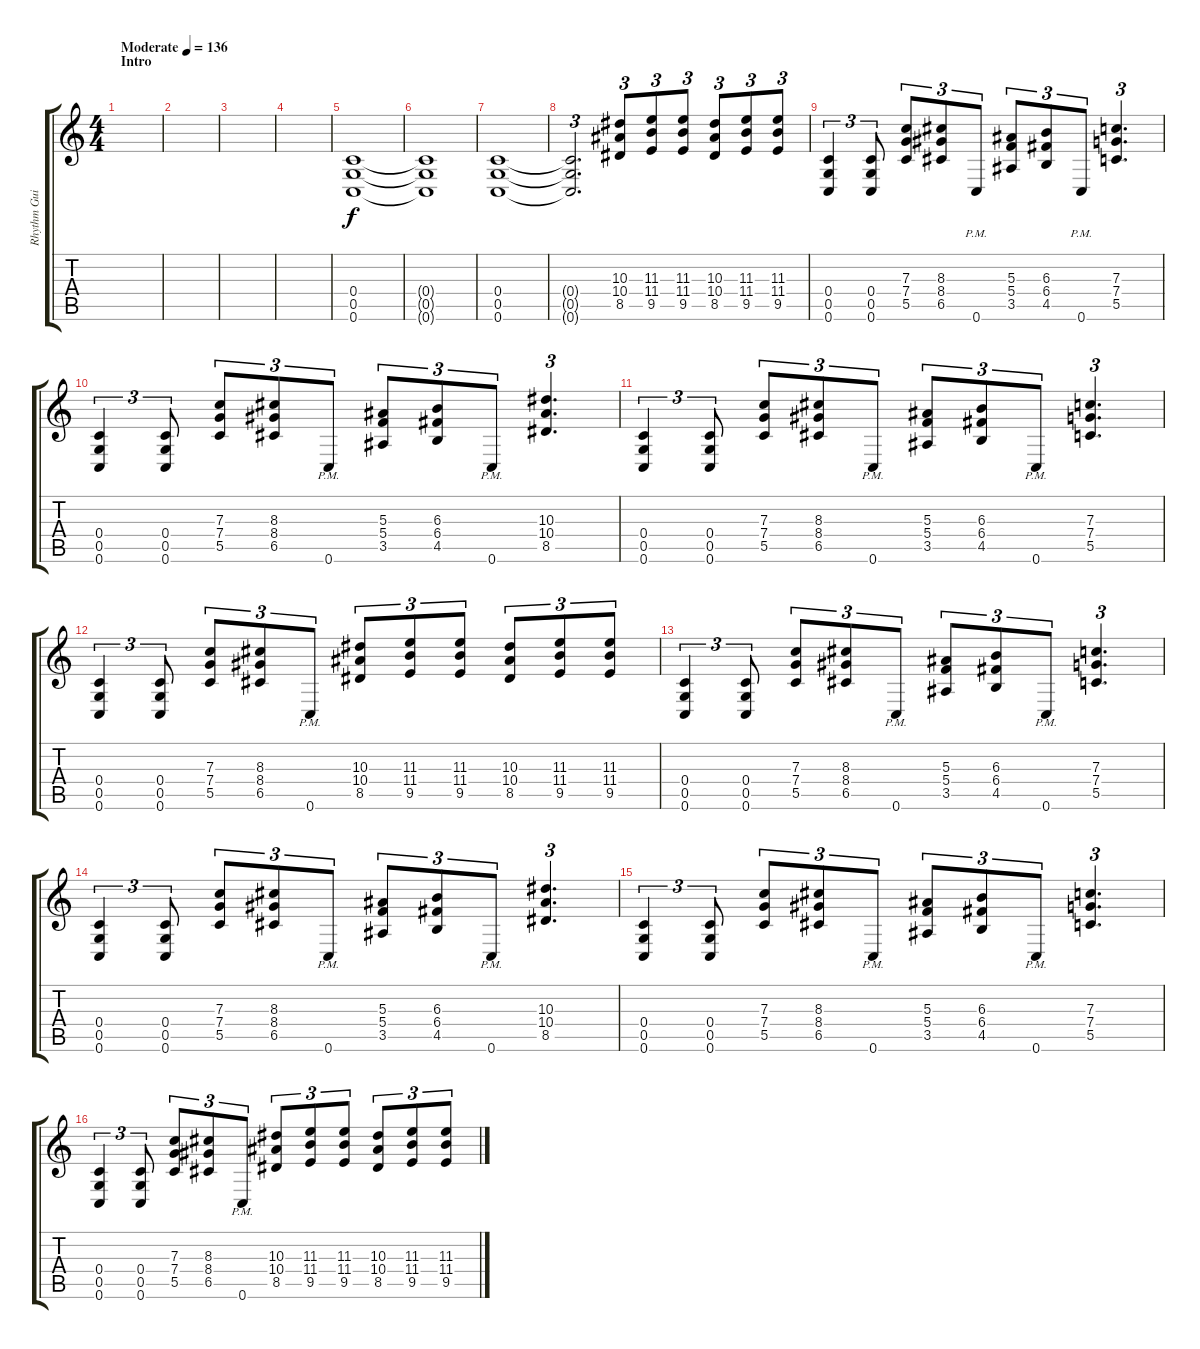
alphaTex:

\track ("Rhythm Guitar" "Rhythm Gui") {instrument distortionguitar}
\staff {score tabs}
\tuning (D4 A3 F3 C3 G2 C2) {hide}
\ts (4 4)
\section ("" "Intro")
\tempo (136 "Moderate")
\clef g2
\ks c
|
|
|
|
(0.4 0.5 0.6).1 |
(0.4{t} 0.5{t} 0.6{t}).1 |
(0.4 0.5 0.6).1 |
(0.4{t} 0.5{t} 0.6{t}).2{d tu (3 2)} (10.3 10.4 8.5).8{tu (3 2)} (11.3 11.4 9.5).8{tu (3 2)} (11.3 11.4 9.5).8{tu (3 2)} (10.3 10.4 8.5).8{tu (3 2)} (11.3 11.4 9.5).8{tu (3 2)} (11.3 11.4 9.5).8{tu (3 2)} |
(0.4 0.5 0.6).4{tu (3 2)} (0.4 0.5 0.6).8{tu (3 2)} (7.3 7.4 5.5).8{tu (3 2)} (8.3 8.4 6.5).8{tu (3 2)} 0.6{pm}.8{tu (3 2)} (5.3 5.4 3.5).8{tu (3 2)} (6.3 6.4 4.5).8{tu (3 2)} 0.6{pm}.8{tu (3 2)} (7.3 7.4 5.5).4{d tu (3 2)} |
(0.4 0.5 0.6).4{tu (3 2)} (0.4 0.5 0.6).8{tu (3 2)} (7.3 7.4 5.5).8{tu (3 2)} (8.3 8.4 6.5).8{tu (3 2)} 0.6{pm}.8{tu (3 2)} (5.3 5.4 3.5).8{tu (3 2)} (6.3 6.4 4.5).8{tu (3 2)} 0.6{pm}.8{tu (3 2)} (10.3 10.4 8.5).4{d tu (3 2)} |
(0.4 0.5 0.6).4{tu (3 2)} (0.4 0.5 0.6).8{tu (3 2)} (7.3 7.4 5.5).8{tu (3 2)} (8.3 8.4 6.5).8{tu (3 2)} 0.6{pm}.8{tu (3 2)} (5.3 5.4 3.5).8{tu (3 2)} (6.3 6.4 4.5).8{tu (3 2)} 0.6{pm}.8{tu (3 2)} (7.3 7.4 5.5).4{d tu (3 2)} |
(0.4 0.5 0.6).4{tu (3 2)} (0.4 0.5 0.6).8{tu (3 2)} (7.3 7.4 5.5).8{tu (3 2)} (8.3 8.4 6.5).8{tu (3 2)} 0.6{pm}.8{tu (3 2)} (10.3 10.4 8.5).8{tu (3 2)} (11.3 11.4 9.5).8{tu (3 2)} (11.3 11.4 9.5).8{tu (3 2)} (10.3 10.4 8.5).8{tu (3 2)} (11.3 11.4 9.5).8{tu (3 2)} (11.3 11.4 9.5).8{tu (3 2)} |
(0.4 0.5 0.6).4{tu (3 2)} (0.4 0.5 0.6).8{tu (3 2)} (7.3 7.4 5.5).8{tu (3 2)} (8.3 8.4 6.5).8{tu (3 2)} 0.6{pm}.8{tu (3 2)} (5.3 5.4 3.5).8{tu (3 2)} (6.3 6.4 4.5).8{tu (3 2)} 0.6{pm}.8{tu (3 2)} (7.3 7.4 5.5).4{d tu (3 2)} |
(0.4 0.5 0.6).4{tu (3 2)} (0.4 0.5 0.6).8{tu (3 2)} (7.3 7.4 5.5).8{tu (3 2)} (8.3 8.4 6.5).8{tu (3 2)} 0.6{pm}.8{tu (3 2)} (5.3 5.4 3.5).8{tu (3 2)} (6.3 6.4 4.5).8{tu (3 2)} 0.6{pm}.8{tu (3 2)} (10.3 10.4 8.5).4{d tu (3 2)} |
(0.4 0.5 0.6).4{tu (3 2)} (0.4 0.5 0.6).8{tu (3 2)} (7.3 7.4 5.5).8{tu (3 2)} (8.3 8.4 6.5).8{tu (3 2)} 0.6{pm}.8{tu (3 2)} (5.3 5.4 3.5).8{tu (3 2)} (6.3 6.4 4.5).8{tu (3 2)} 0.6{pm}.8{tu (3 2)} (7.3 7.4 5.5).4{d tu (3 2)} |
(0.4 0.5 0.6).4{tu (3 2)} (0.4 0.5 0.6).8{tu (3 2)} (7.3 7.4 5.5).8{tu (3 2)} (8.3 8.4 6.5).8{tu (3 2)} 0.6{pm}.8{tu (3 2)} (10.3 10.4 8.5).8{tu (3 2)} (11.3 11.4 9.5).8{tu (3 2)} (11.3 11.4 9.5).8{tu (3 2)} (10.3 10.4 8.5).8{tu (3 2)} (11.3 11.4 9.5).8{tu (3 2)} (11.3 11.4 9.5).8{tu (3 2)}
